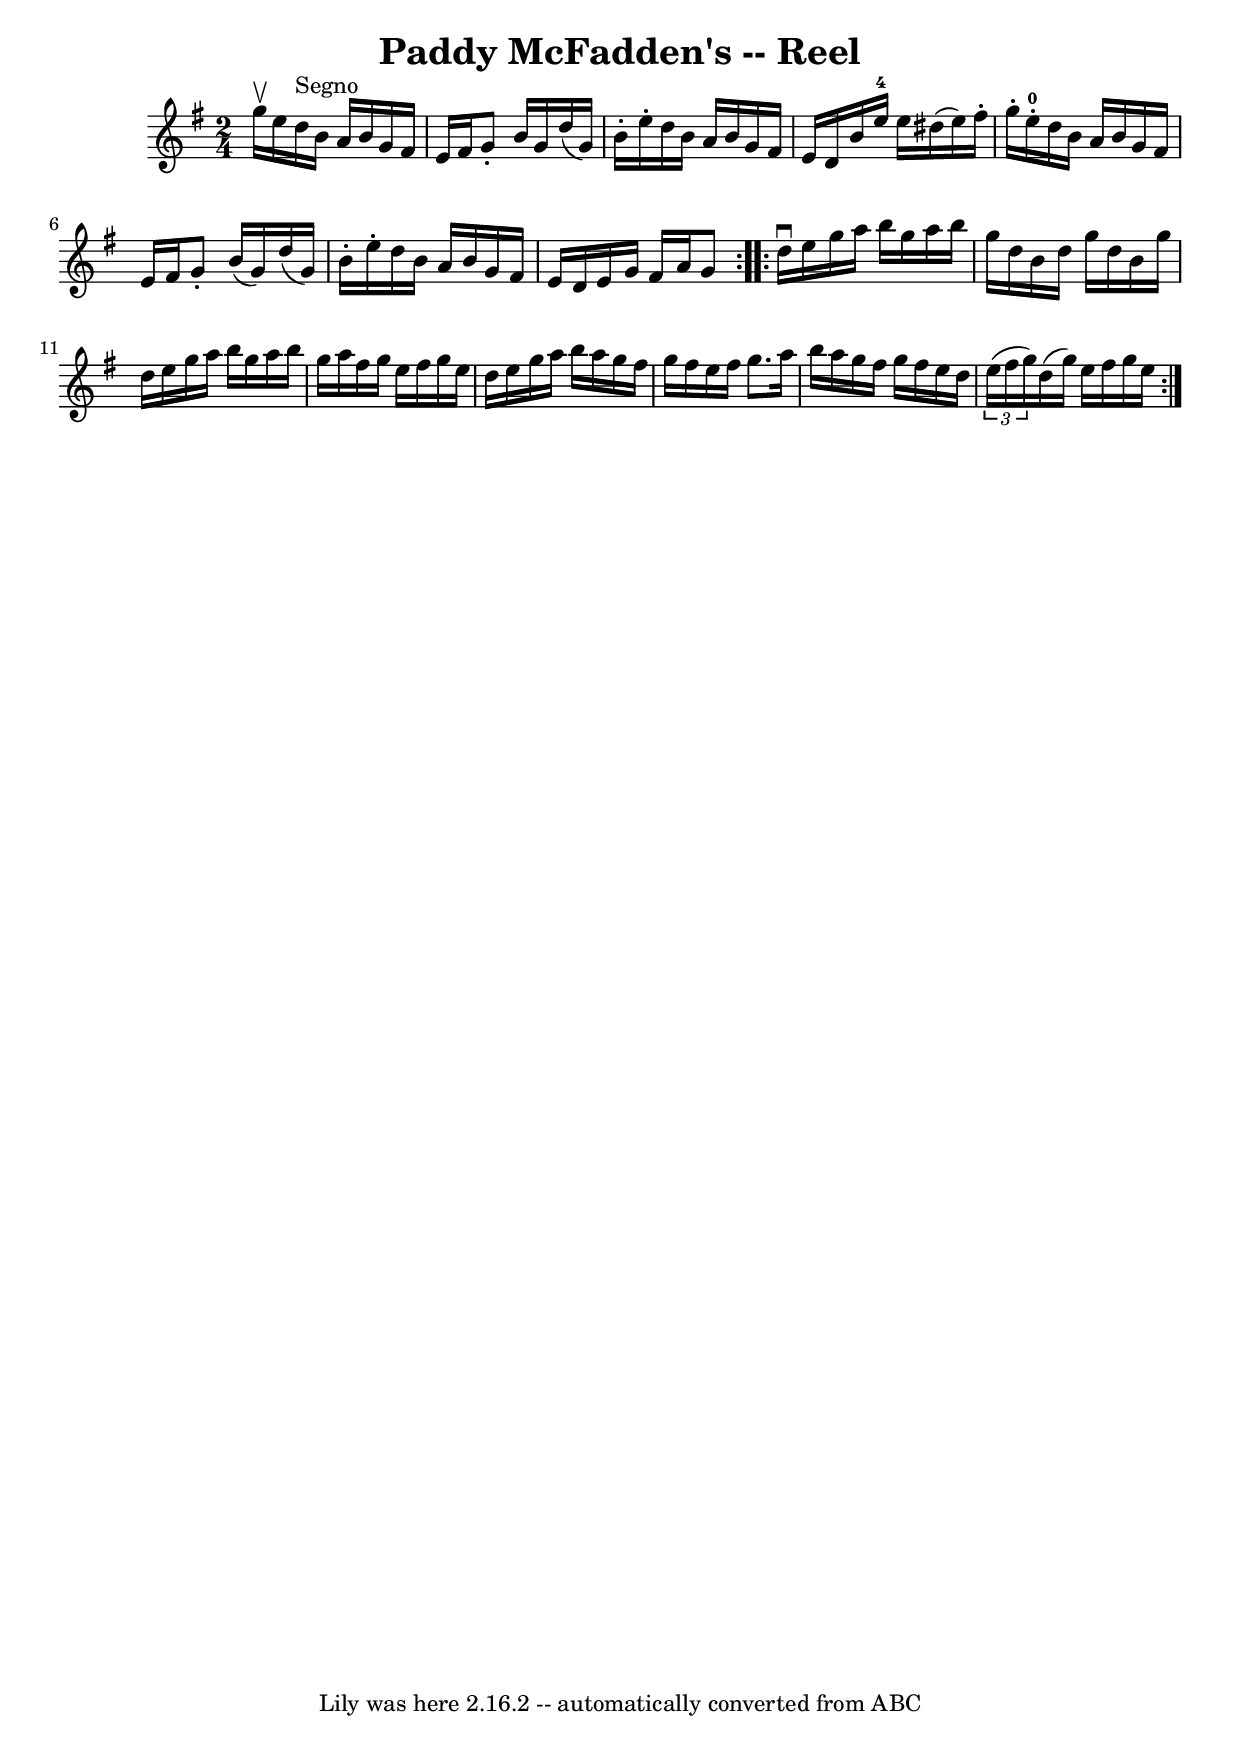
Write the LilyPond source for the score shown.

\version "2.16.2"
\include "Mammoth.ily"
\header {
  %% book = "Ryan's Mammoth Collection"
  crossRefNumber = "1"
  footnotes = "\\\\179"
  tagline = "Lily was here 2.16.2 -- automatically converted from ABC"
  title = "Paddy McFadden's -- Reel"

}
voicedefault =  {



  \repeat volta 2 {

    \time 2/4 
    \key g \major     g''16^\upbow e''16     |
    d''16^"Segno"       b'16 a'16 b'16 g'16 fis'16 e'16 fis'16     |
    g'8-.       b'16 g'16 d''16 (g'16) b'16-. e''16-.    |
    d''16         b'16 a'16 b'16 g'16 fis'16 e'16 d'16     |
    b'16         e''16-4 e''16 dis''16 (e''16) fis''16-. g''16-. e''16-0-.    |
    d''16 b'16 a'16 b'16 g'16 fis'16 e'16        fis'16     |
    g'8-. b'16 (g'16) d''16 (g'16) b'16-.      e''16-.    |
    d''16 b'16 a'16 b'16 g'16 fis'16 e'16      d'16     |
    e'16 g'16 fis'16 a'16 g'8    

  } 
  \repeat volta 2 {
    d''16^\downbow e''16 g''16 a''16 b''16         g''16 a''16 b''16     |
    g''16 d''16 b'16 d''16 g''16       d''16 b'16 g''16     |
    d''16 e''16 g''16 a''16         b''16 g''16 a''16 b''16     |
    g''16 a''16 fis''16         g''16 e''16 fis''16 g''16 e''16     |
    d''16 e''16         g''16 a''16 b''16 a''16 g''16 fis''16     |
    g''16         fis''16 e''16 fis''16 g''8. a''16     |
    b''16 a''16         g''16 fis''16 g''16 fis''16 e''16 d''16     |
    
    \times 2/3 { e''16 (fis''16 g''16) 
	       } d''16 (g''16) e''16   
    fis''16 g''16 e''16      
  }   

}

\score{
  <<

    \context Staff="default"
    {
      \voicedefault 
      
    }

  >>
  \layout {
    
  }
  \midi {
  }

}
